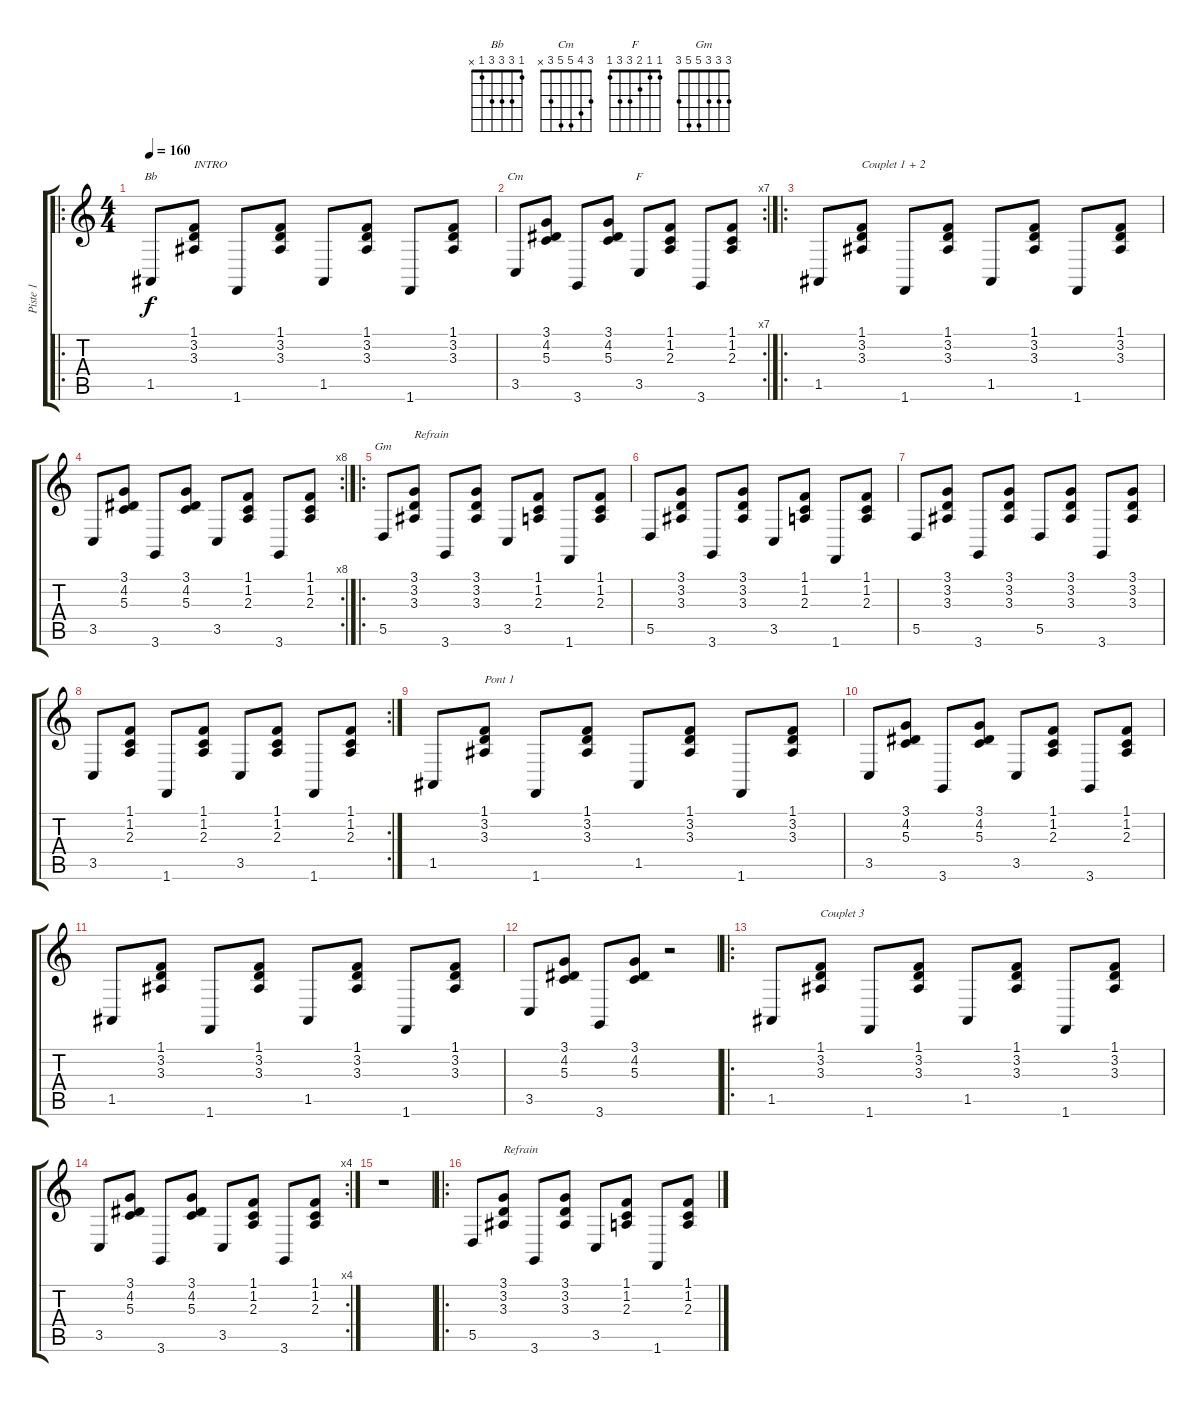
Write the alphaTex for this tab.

\track ("Piste 1" "Piste 1") {instrument acousticgrandpiano}
\staff {score tabs}
\tuning (E4 B3 G3 D3 A2 E2) {hide}
\chord ("Bb" 1 3 3 3 1 x)
\chord ("Cm" 3 4 5 5 3 x)
\chord ("F" 1 1 2 3 3 1)
\chord ("Gm" 3 3 3 5 5 3)
\ro
\ts (4 4)
\tempo 160
\clef g2
\ks c
1.5.8{ch "Bb" dy f instrument acousticgrandpiano} (1.1 3.2 3.3).8{txt "INTRO"} 1.6.8 (1.1 3.2 3.3).8 1.5.8 (1.1 3.2 3.3).8 1.6.8 (1.1 3.2 3.3).8 |
\rc 7
3.5.8{ch "Cm"} (3.1 4.2 5.3).8 3.6.8 (3.1 4.2 5.3).8 3.5.8{ch "F"} (1.1 1.2 2.3).8 3.6.8 (1.1 1.2 2.3).8 |
\ro
1.5.8 (1.1 3.2 3.3).8{txt "Couplet 1 + 2"} 1.6.8 (1.1 3.2 3.3).8 1.5.8 (1.1 3.2 3.3).8 1.6.8 (1.1 3.2 3.3).8 |
\rc 8
3.5.8 (3.1 4.2 5.3).8 3.6.8 (3.1 4.2 5.3).8 3.5.8 (1.1 1.2 2.3).8 3.6.8 (1.1 1.2 2.3).8 |
\ro
5.5.8{ch "Gm"} (3.1 3.2 3.3).8{txt "Refrain"} 3.6.8 (3.1 3.2 3.3).8 3.5.8 (1.1 1.2 2.3).8 1.6.8 (1.1 1.2 2.3).8 |
5.5.8 (3.1 3.2 3.3).8 3.6.8 (3.1 3.2 3.3).8 3.5.8 (1.1 1.2 2.3).8 1.6.8 (1.1 1.2 2.3).8 |
5.5.8 (3.1 3.2 3.3).8 3.6.8 (3.1 3.2 3.3).8 5.5.8 (3.1 3.2 3.3).8 3.6.8 (3.1 3.2 3.3).8 |
\rc 2
3.5.8 (1.1 1.2 2.3).8 1.6.8 (1.1 1.2 2.3).8 3.5.8 (1.1 1.2 2.3).8 1.6.8 (1.1 1.2 2.3).8 |
1.5.8 (1.1 3.2 3.3).8{txt "Pont 1"} 1.6.8 (1.1 3.2 3.3).8 1.5.8 (1.1 3.2 3.3).8 1.6.8 (1.1 3.2 3.3).8 |
3.5.8 (3.1 4.2 5.3).8 3.6.8 (3.1 4.2 5.3).8 3.5.8 (1.1 1.2 2.3).8 3.6.8 (1.1 1.2 2.3).8 |
1.5.8 (1.1 3.2 3.3).8 1.6.8 (1.1 3.2 3.3).8 1.5.8 (1.1 3.2 3.3).8 1.6.8 (1.1 3.2 3.3).8 |
3.5.8 (3.1 4.2 5.3).8 3.6.8 (3.1 4.2 5.3).8 r.2 |
\ro
1.5.8 (1.1 3.2 3.3).8{txt "Couplet 3"} 1.6.8 (1.1 3.2 3.3).8 1.5.8 (1.1 3.2 3.3).8 1.6.8 (1.1 3.2 3.3).8 |
\rc 4
3.5.8 (3.1 4.2 5.3).8 3.6.8 (3.1 4.2 5.3).8 3.5.8 (1.1 1.2 2.3).8 3.6.8 (1.1 1.2 2.3).8 |
r.1 |
\ro
5.5.8 (3.1 3.2 3.3).8{txt "Refrain"} 3.6.8 (3.1 3.2 3.3).8 3.5.8 (1.1 1.2 2.3).8 1.6.8 (1.1 1.2 2.3).8
